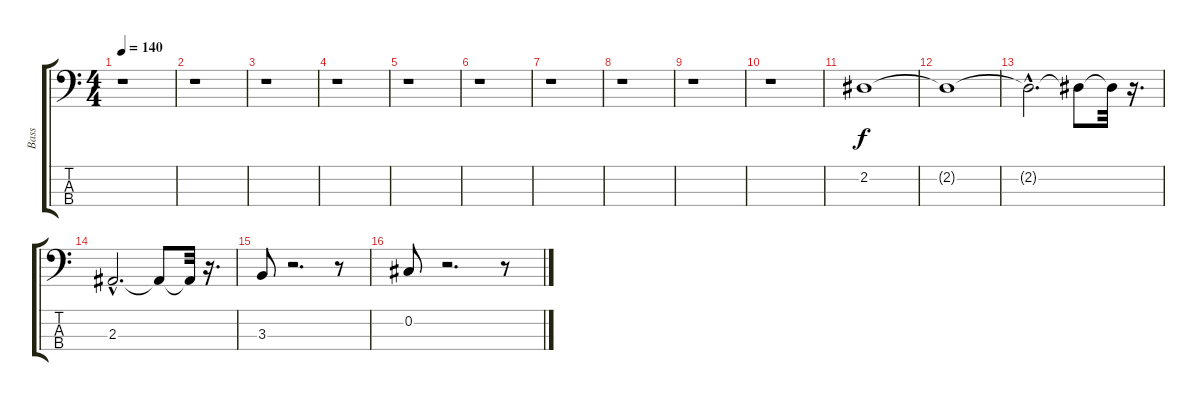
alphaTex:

\track ("Bass" "Bass") {instrument electricbassfinger}
\staff {score tabs}
\tuning (Gb2 Db2 Ab1 Eb1) {hide}
\ts (4 4)
\tempo 140
\clef f4
\ks c
r.1{dy f} |
r.1 |
r.1 |
r.1 |
r.1 |
r.1 |
r.1 |
r.1 |
r.1 |
r.1 |
2.2.1 |
2.2{t}.1 |
2.2{hac t}.2{d} 2.2{t}.8 2.2{t}.32 r.16{d} |
2.3{hac}.2{d} 2.3{t}.8 2.3{t}.32 r.16{d} |
3.3.8 r.2{d} r.8 |
0.2.8 r.2{d} r.8
